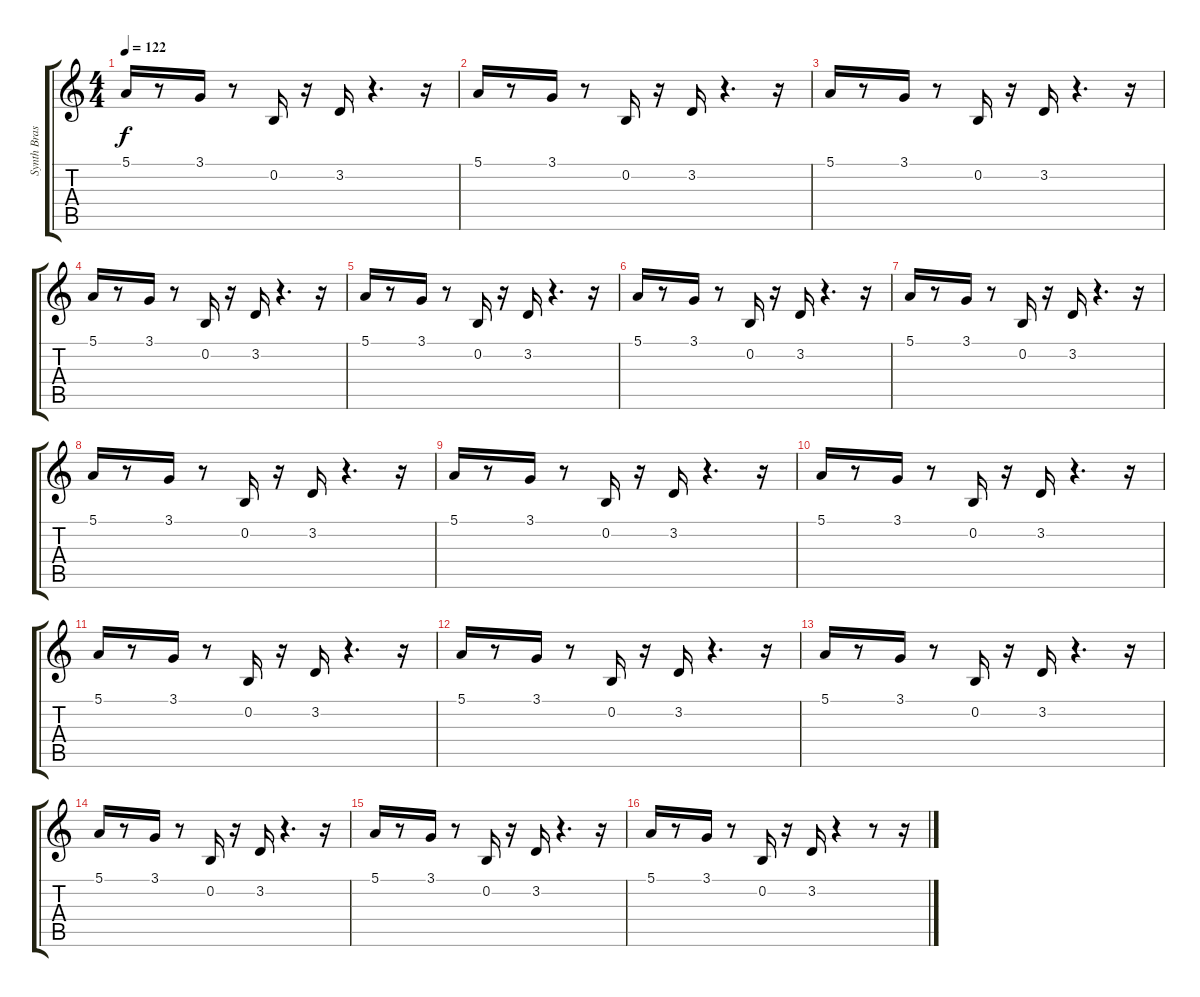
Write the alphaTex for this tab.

\track ("Synth Brass 2" "Synth Bras") {instrument synthbrass2}
\staff {score tabs}
\tuning (E4 B3 G3 D3 A2 E2) {hide}
\ts (4 4)
\tempo 122
\clef g2
\ks c
5.1.16{dy f} r.8 3.1.16 r.8 0.2.16 r.16 3.2.16 r.4{d} r.16 |
5.1.16 r.8 3.1.16 r.8 0.2.16 r.16 3.2.16 r.4{d} r.16 |
5.1.16 r.8 3.1.16 r.8 0.2.16 r.16 3.2.16 r.4{d} r.16 |
5.1.16 r.8 3.1.16 r.8 0.2.16 r.16 3.2.16 r.4{d} r.16 |
5.1.16 r.8 3.1.16 r.8 0.2.16 r.16 3.2.16 r.4{d} r.16 |
5.1.16 r.8 3.1.16 r.8 0.2.16 r.16 3.2.16 r.4{d} r.16 |
5.1.16 r.8 3.1.16 r.8 0.2.16 r.16 3.2.16 r.4{d} r.16 |
5.1.16 r.8 3.1.16 r.8 0.2.16 r.16 3.2.16 r.4{d} r.16 |
5.1.16 r.8 3.1.16 r.8 0.2.16 r.16 3.2.16 r.4{d} r.16 |
5.1.16 r.8 3.1.16 r.8 0.2.16 r.16 3.2.16 r.4{d} r.16 |
5.1.16 r.8 3.1.16 r.8 0.2.16 r.16 3.2.16 r.4{d} r.16 |
5.1.16 r.8 3.1.16 r.8 0.2.16 r.16 3.2.16 r.4{d} r.16 |
5.1.16 r.8 3.1.16 r.8 0.2.16 r.16 3.2.16 r.4{d} r.16 |
5.1.16 r.8 3.1.16 r.8 0.2.16 r.16 3.2.16 r.4{d} r.16 |
5.1.16 r.8 3.1.16 r.8 0.2.16 r.16 3.2.16 r.4{d} r.16 |
5.1.16 r.8 3.1.16 r.8 0.2.16 r.16 3.2.16 r.4 r.8 r.16
